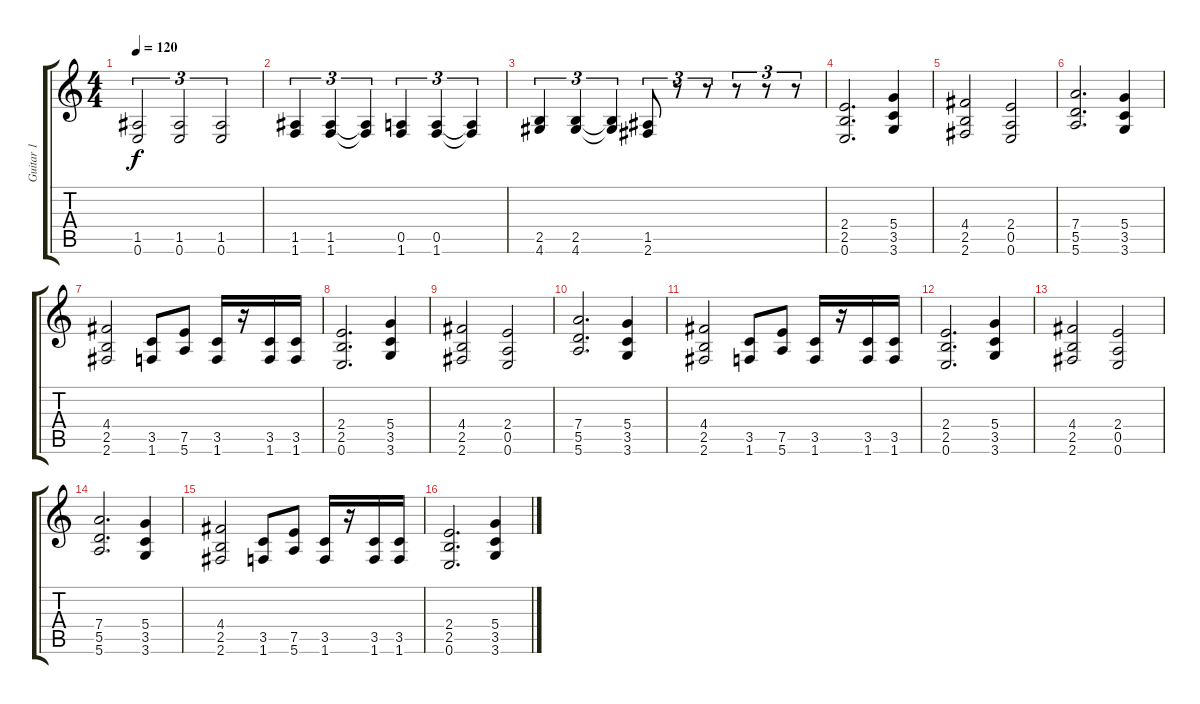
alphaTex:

\track ("Guitar 1" "Guitar 1") {instrument overdrivenguitar}
\staff {score tabs}
\tuning (E4 B3 G3 D3 A2 E2) {hide}
\ts (4 4)
\tempo 120
\clef g2
\ks c
(1.5 0.6).2{tu (3 2) dy f} (1.5 0.6).2{tu (3 2)} (1.5 0.6).2{tu (3 2)} |
(1.5 1.6).4{tu (3 2)} (1.5 1.6).4{tu (3 2)} (1.5{t} 1.6{t}).4{tu (3 2)} (0.5 1.6).4{tu (3 2)} (0.5 1.6).4{tu (3 2)} (0.5{t} 1.6{t}).4{tu (3 2)} |
(2.5 4.6).4{tu (3 2)} (2.5 4.6).4{tu (3 2)} (2.5{t} 4.6{t}).4{tu (3 2)} (1.5 2.6).8{tu (3 2)} r.8{tu (3 2)} r.8{tu (3 2)} r.8{tu (3 2)} r.8{tu (3 2)} r.8{tu (3 2)} |
(2.4 2.5 0.6).2{d} (5.4 3.5 3.6).4 |
(4.4 2.5 2.6).2 (2.4 0.5 0.6).2 |
(7.4 5.5 5.6).2{d} (5.4 3.5 3.6).4 |
(4.4 2.5 2.6).2 (3.5 1.6).8 (7.5 5.6).8 (3.5 1.6).16 r.16 (3.5 1.6).16 (3.5 1.6).16 |
(2.4 2.5 0.6).2{d} (5.4 3.5 3.6).4 |
(4.4 2.5 2.6).2 (2.4 0.5 0.6).2 |
(7.4 5.5 5.6).2{d} (5.4 3.5 3.6).4 |
(4.4 2.5 2.6).2 (3.5 1.6).8 (7.5 5.6).8 (3.5 1.6).16 r.16 (3.5 1.6).16 (3.5 1.6).16 |
(2.4 2.5 0.6).2{d} (5.4 3.5 3.6).4 |
(4.4 2.5 2.6).2 (2.4 0.5 0.6).2 |
(7.4 5.5 5.6).2{d} (5.4 3.5 3.6).4 |
(4.4 2.5 2.6).2 (3.5 1.6).8 (7.5 5.6).8 (3.5 1.6).16 r.16 (3.5 1.6).16 (3.5 1.6).16 |
(2.4 2.5 0.6).2{d} (5.4 3.5 3.6).4
